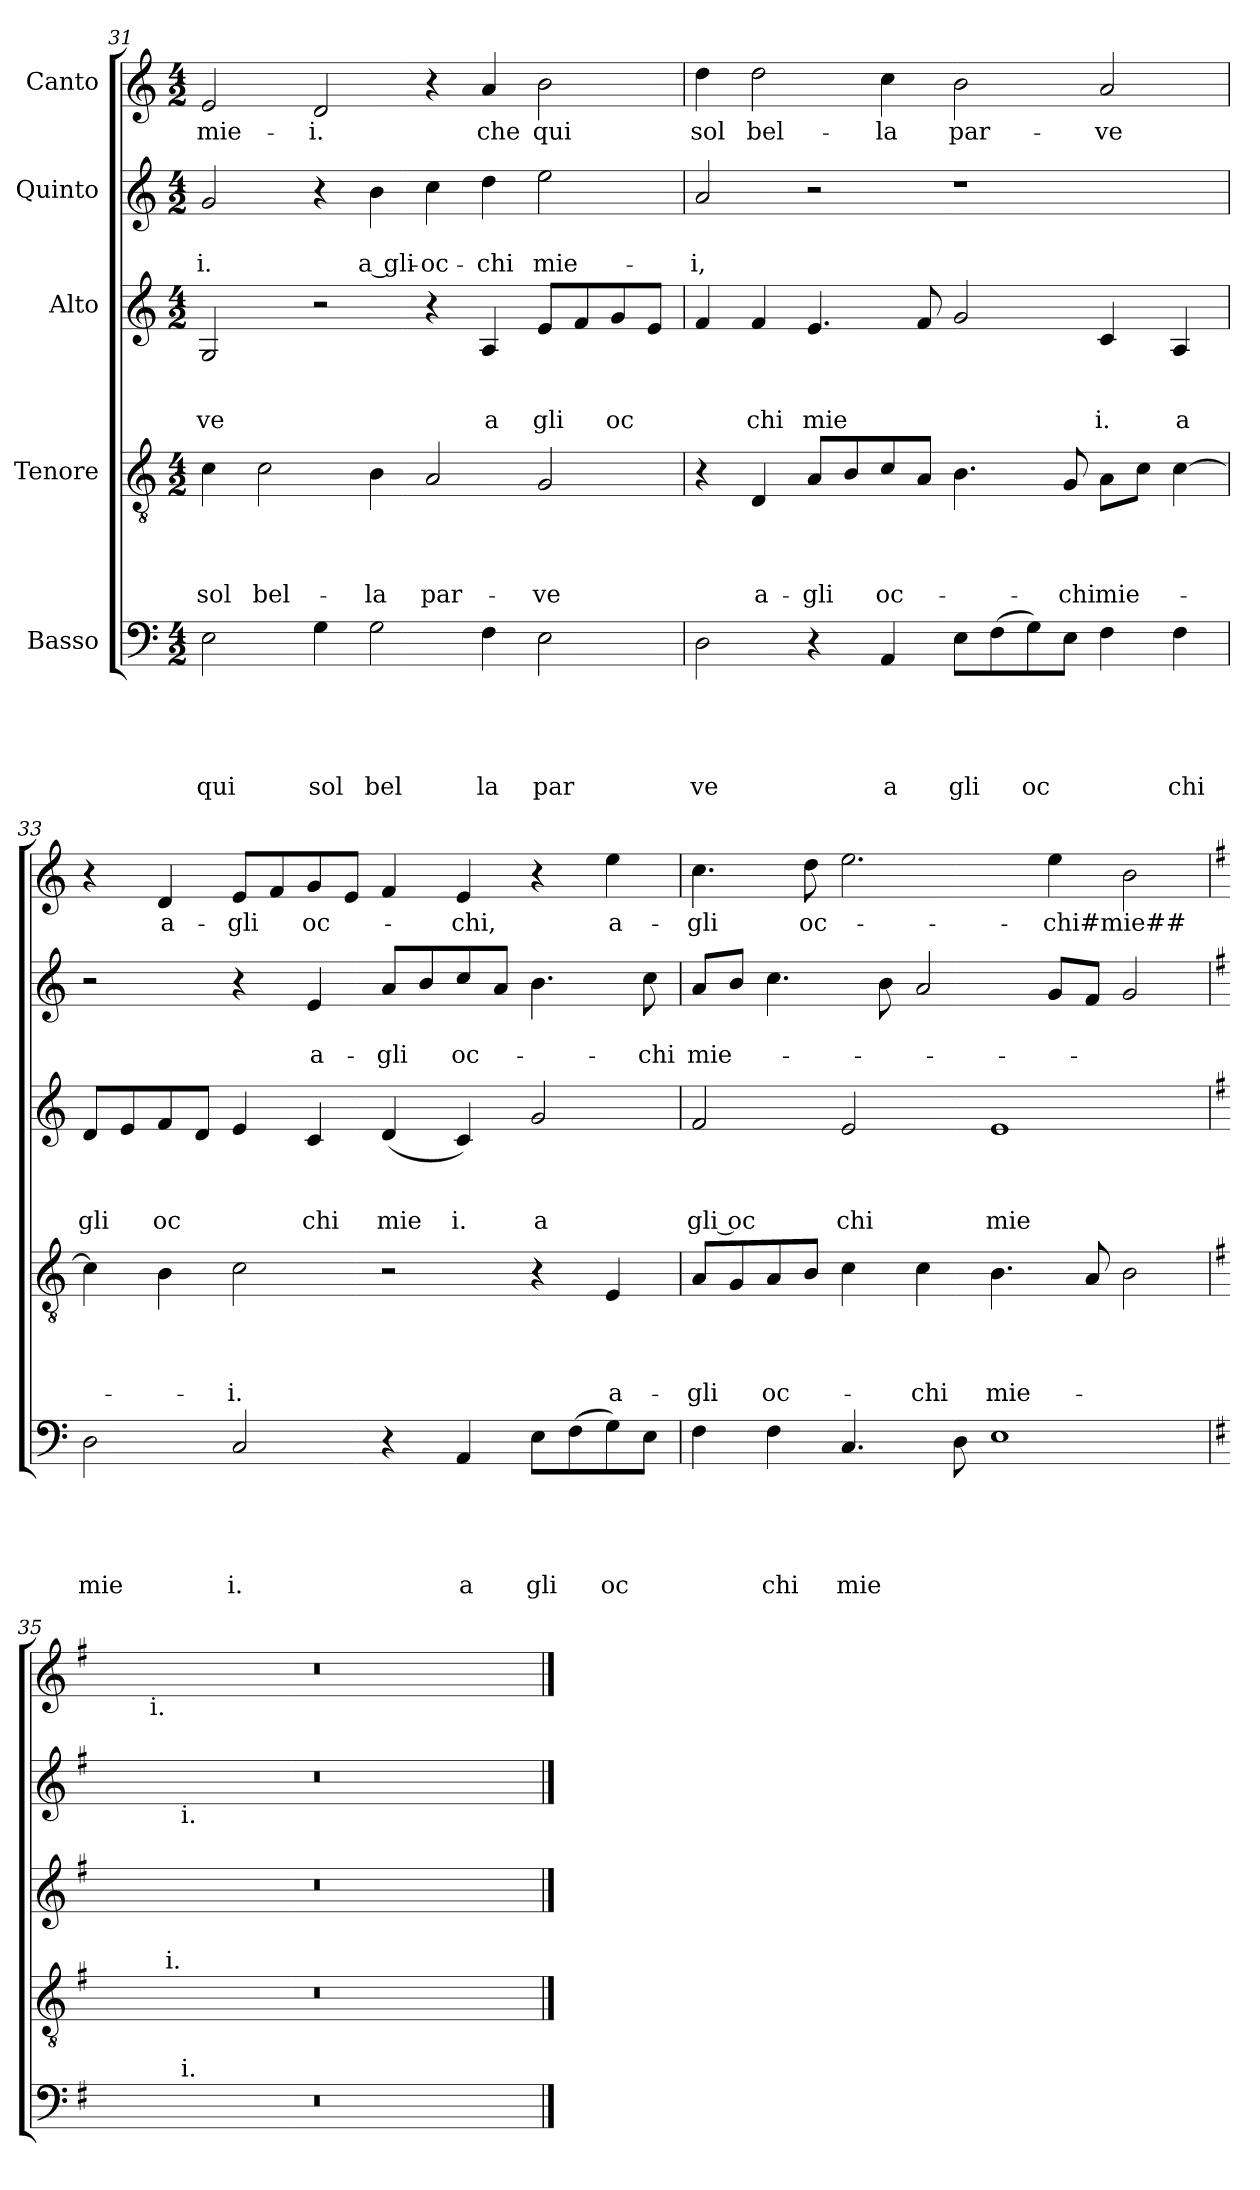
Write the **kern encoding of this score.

**kern	**text	**text	**text	**text	**text	**kern	**text	**text	**text	**text	**kern	**text	**text	**text	**kern	**text	**text	**kern	**text
*part5	*part5	*part5	*part5	*part5	*part5	*part4	*part4	*part4	*part4	*part4	*part3	*part3	*part3	*part3	*part2	*part2	*part2	*part1	*part1
*staff5	*staff5	*staff5	*staff5	*staff5	*staff5	*staff4	*staff4	*staff4	*staff4	*staff4	*staff3	*staff3	*staff3	*staff3	*staff2	*staff2	*staff2	*staff1	*staff1
*I"Basso	*	*	*	*	*	*I"Tenore	*	*	*	*	*I"Alto	*	*	*	*I"Quinto	*	*	*I"Canto	*
!!LO:PB:g=z
*clefF4	*	*	*	*	*	*clefGv2	*	*	*	*	*clefG2	*	*	*	*clefG2	*	*	*clefG2	*
*k[]	*	*	*	*	*	*k[]	*	*	*	*	*k[]	*	*	*	*k[]	*	*	*k[]	*
*C:	*	*	*	*	*	*C:	*	*	*	*	*C:	*	*	*	*C:	*	*	*C:	*
*M4/2	*	*	*	*	*	*M4/2	*	*	*	*	*M4/2	*	*	*	*M4/2	*	*	*M4/2	*
=31	=31	=31	=31	=31	=31	=31	=31	=31	=31	=31	=31	=31	=31	=31	=31	=31	=31	=31	=31
!	!	!	!	!	!LO:LY:b	!	!	!	!	!LO:LY:b	!	!	!	!LO:LY:b	!	!	!LO:LY:b	!	!LO:LY:b
2E\	.	.	.	.	qui	4c\	.	.	.	sol	2G/	.	.	-ve	2g/	.	-i.	2e/	mie-
!	!	!	!	!	!	!	!	!	!	!LO:LY:b	!	!	!	!	!	!	!	!	!
.	.	.	.	.	.	2c\	.	.	.	bel-	.	.	.	.	.	.	.	.	.
!	!	!	!	!	!LO:LY:b	!	!	!	!	!	!	!	!	!	!	!	!	!	!LO:LY:b
4G\	.	.	.	.	sol	.	.	.	.	.	2r	.	.	.	4r	.	.	2d/	-i.
!	!	!	!	!	!LO:LY:b	!	!	!	!	!LO:LY:b	!	!	!	!	!	!	!LO:LY:b	!	!
2G\	.	.	.	.	bel	4B\	.	.	.	-la	.	.	.	.	4b\	.	a gli-	.	.
!	!	!	!	!	!	!	!	!	!	!LO:LY:b	!	!	!	!	!	!	!LO:LY:b	!	!
.	.	.	.	.	.	2A/	.	.	.	par-	4r	.	.	.	4cc\	.	-oc-	4r	.
!	!	!	!	!	!LO:LY:b	!	!	!	!	!	!	!	!	!LO:LY:b	!	!	!LO:LY:b	!	!LO:LY:b
4F\	.	.	.	.	la	.	.	.	.	.	4A/	.	.	a	4dd\	.	-chi	4a/	che
!	!	!	!	!	!LO:LY:b	!	!	!	!	!LO:LY:b	!	!	!	!LO:LY:b	!	!	!LO:LY:b	!	!LO:LY:b
2E\	.	.	.	.	par	2G/	.	.	.	-ve	8e/L	.	.	gli	2ee\	.	mie-	2b\	qui
.	.	.	.	.	.	.	.	.	.	.	8f/	.	.	.	.	.	.	.	.
!	!	!	!	!	!	!	!	!	!	!	!	!	!	!LO:LY:b:rj	!	!	!	!	!
.	.	.	.	.	.	.	.	.	.	.	8g/	.	.	oc	.	.	.	.	.
.	.	.	.	.	.	.	.	.	.	.	8e/J	.	.	.	.	.	.	.	.
=32	=32	=32	=32	=32	=32	=32	=32	=32	=32	=32	=32	=32	=32	=32	=32	=32	=32	=32	=32
!	!	!	!	!	!LO:LY:b	!	!	!	!	!	!	!	!	!	!	!	!LO:LY:b	!	!LO:LY:b
2D\	.	.	.	.	ve	4r	.	.	.	.	4f/	.	.	.	2a/	.	-i,	4dd\	sol
!	!	!	!	!	!	!	!	!	!	!LO:LY:b	!	!	!	!LO:LY:b	!	!	!	!	!LO:LY:b
.	.	.	.	.	.	4D/	.	.	.	a-	4f/	.	.	chi	.	.	.	2dd\	bel-
!	!	!	!	!	!	!	!	!	!	!LO:LY:b	!	!	!	!LO:LY:b	!	!	!	!	!
4r	.	.	.	.	.	8A/L	.	.	.	-gli	4.e/	.	.	mie	2r	.	.	.	.
.	.	.	.	.	.	8B/	.	.	.	.	.	.	.	.	.	.	.	.	.
!	!	!	!	!	!LO:LY:b	!	!	!	!	!LO:LY:b:rj	!	!	!	!	!	!	!	!	!LO:LY:b
4AA/	.	.	.	.	a	8c/	.	.	.	oc-	.	.	.	.	.	.	.	4cc\	-la
.	.	.	.	.	.	8A/J	.	.	.	.	8f/	.	.	.	.	.	.	.	.
!	!	!	!	!	!LO:LY:b	!	!	!	!	!	!	!	!	!	!	!	!	!	!LO:LY:b
8E\L	.	.	.	.	gli	4.B\	.	.	.	.	2g/	.	.	.	1r	.	.	2b\	par-
(<8F\	.	.	.	.	.	.	.	.	.	.	.	.	.	.	.	.	.	.	.
!	!	!	!	!	!LO:LY:b:rj	!	!	!	!	!	!	!	!	!	!	!	!	!	!
8G\)	.	.	.	.	oc	.	.	.	.	.	.	.	.	.	.	.	.	.	.
!	!	!	!	!	!	!	!	!	!	!LO:LY:b	!	!	!	!	!	!	!	!	!
8E\J	.	.	.	.	.	8G/	.	.	.	-chi	.	.	.	.	.	.	.	.	.
!	!	!	!	!	!	!	!	!	!	!LO:LY:b	!	!	!	!LO:LY:b	!	!	!	!	!LO:LY:b
4F\	.	.	.	.	.	8A\L	.	.	.	mie-	4c/	.	.	i.	.	.	.	2a/	-ve
.	.	.	.	.	.	8c\J	.	.	.	.	.	.	.	.	.	.	.	.	.
!	!	!	!	!	!LO:LY:b	!	!	!	!	!	!	!	!	!LO:LY:b	!	!	!	!	!
4F\	.	.	.	.	chi	[>4c\	.	.	.	.	4A/	.	.	a	.	.	.	.	.
=33	=33	=33	=33	=33	=33	=33	=33	=33	=33	=33	=33	=33	=33	=33	=33	=33	=33	=33	=33
!	!	!	!	!	!LO:LY:b	!	!	!	!	!	!	!	!	!LO:LY:b	!	!	!	!	!
2D\	.	.	.	.	mie	4c\]	.	.	.	.	8d/L	.	.	gli	2r	.	.	4r	.
.	.	.	.	.	.	.	.	.	.	.	8e/	.	.	.	.	.	.	.	.
!	!	!	!	!	!	!	!	!	!	!	!	!	!	!LO:LY:b:rj	!	!	!	!	!LO:LY:b
.	.	.	.	.	.	4B\	.	.	.	.	8f/	.	.	oc	.	.	.	4d/	a-
.	.	.	.	.	.	.	.	.	.	.	8d/J	.	.	.	.	.	.	.	.
!	!	!	!	!	!LO:LY:b	!	!	!	!	!LO:LY:b	!	!	!	!	!	!	!	!	!LO:LY:b
2C/	.	.	.	.	i.	2c\	.	.	.	-i.	4e/	.	.	.	4r	.	.	8e/L	-gli
.	.	.	.	.	.	.	.	.	.	.	.	.	.	.	.	.	.	8f/	.
!	!	!	!	!	!	!	!	!	!	!	!	!	!	!LO:LY:b	!	!	!LO:LY:b	!	!LO:LY:b:rj
.	.	.	.	.	.	.	.	.	.	.	4c/	.	.	chi	4e/	.	a-	8g/	oc-
.	.	.	.	.	.	.	.	.	.	.	.	.	.	.	.	.	.	8e/J	.
!	!	!	!	!	!	!	!	!	!	!	!	!	!	!LO:LY:b	!	!	!LO:LY:b	!	!
4r	.	.	.	.	.	2r	.	.	.	.	(4d/	.	.	mie	8a/L	.	-gli	4f/	.
.	.	.	.	.	.	.	.	.	.	.	.	.	.	.	8b/	.	.	.	.
!	!	!	!	!	!LO:LY:b	!	!	!	!	!	!	!	!	!LO:LY:b	!	!	!LO:LY:b:rj	!	!LO:LY:b
4AA/	.	.	.	.	a	.	.	.	.	.	4c/)	.	.	i.	8cc/	.	oc-	4e/	-chi,
.	.	.	.	.	.	.	.	.	.	.	.	.	.	.	8a/J	.	.	.	.
!	!	!	!	!	!LO:LY:b	!	!	!	!	!	!	!	!	!LO:LY:b	!	!	!	!	!
8E\L	.	.	.	.	gli	4r	.	.	.	.	2g/	.	.	a	4.b\	.	.	4r	.
(<8F\	.	.	.	.	.	.	.	.	.	.	.	.	.	.	.	.	.	.	.
!	!	!	!	!	!LO:LY:b:rj	!	!	!	!	!LO:LY:b	!	!	!	!	!	!	!	!	!LO:LY:b
8G\)	.	.	.	.	oc	4E/	.	.	.	a-	.	.	.	.	.	.	.	4ee\	a-
!	!	!	!	!	!	!	!	!	!	!	!	!	!	!	!	!	!LO:LY:b	!	!
8E\J	.	.	.	.	.	.	.	.	.	.	.	.	.	.	8cc\	.	-chi	.	.
=34	=34	=34	=34	=34	=34	=34	=34	=34	=34	=34	=34	=34	=34	=34	=34	=34	=34	=34	=34
!	!	!	!	!	!	!	!	!	!	!LO:LY:b	!	!	!	!LO:LY:b:rj	!	!	!LO:LY:b	!	!LO:LY:b
4F\	.	.	.	.	.	8A/L	.	.	.	-gli	2f/	.	.	gli oc	8a/L	.	mie-	4.cc\	-gli
.	.	.	.	.	.	8G/	.	.	.	.	.	.	.	.	8b/J	.	.	.	.
!	!	!	!	!	!LO:LY:b	!	!	!	!	!LO:LY:b:rj	!	!	!	!	!	!	!	!	!
4F\	.	.	.	.	chi	8A/	.	.	.	oc-	.	.	.	.	4.cc\	.	.	.	.
!	!	!	!	!	!	!	!	!	!	!	!	!	!	!	!	!	!	!	!LO:LY:b:rj
.	.	.	.	.	.	8B/J	.	.	.	.	.	.	.	.	.	.	.	8dd\	oc-
!	!	!	!	!	!LO:LY:b	!	!	!	!	!	!	!	!	!LO:LY:b	!	!	!	!	!
4.C/	.	.	.	.	mie	4c\	.	.	.	.	2e/	.	.	chi	.	.	.	2.ee\	.
.	.	.	.	.	.	.	.	.	.	.	.	.	.	.	8b\	.	.	.	.
!	!	!	!	!	!	!	!	!	!	!LO:LY:b	!	!	!	!	!	!	!	!	!
.	.	.	.	.	.	4c\	.	.	.	-chi	.	.	.	.	2a/	.	.	.	.
8D\	.	.	.	.	.	.	.	.	.	.	.	.	.	.	.	.	.	.	.
!	!	!	!	!	!	!	!	!	!	!LO:LY:b	!	!	!	!LO:LY:b	!	!	!	!	!
1E	.	.	.	.	.	4.B\	.	.	.	mie-	1e	.	.	mie	.	.	.	.	.
!	!	!	!	!	!	!	!	!	!	!	!	!	!	!	!	!	!	!	!LO:LY:b:rj
.	.	.	.	.	.	.	.	.	.	.	.	.	.	.	8g/L	.	.	4ee\	-chi#mie##-
.	.	.	.	.	.	8A/	.	.	.	.	.	.	.	.	8f/J	.	.	.	.
.	.	.	.	.	.	2B\	.	.	.	.	.	.	.	.	2g/	.	.	2b\	.
=35	=35	=35	=35	=35	=35	=35	=35	=35	=35	=35	=35	=35	=35	=35	=35	=35	=35	=35	=35
*k[f#]	*	*	*	*	*	*k[f#]	*	*	*	*	*k[f#]	*	*	*	*k[f#]	*	*	*k[f#]	*
*G:	*	*	*	*	*	*G:	*	*	*	*	*G:	*	*	*	*G:	*	*	*G:	*
*^	*	*	*	*	*	*^	*	*	*	*	*	*	*	*	*^	*	*	*^	*
0r	8..ryy	.	.	.	.	.	0r	8.ryy	.	.	.	.	0r	.	.	.	0r	8..ryy	.	.	0r	8ryy	.
.	.	.	.	.	.	.	.	.	.	.	.	.	.	.	.	.	.	.	.	.	.	32ryy	.
!	!	!	!	!	!	!	!	!	!	!	!	!	!	!	!	!	!	!	!	!	!	!LO:TX:b:t=i.	!
.	.	.	.	.	.	.	.	.	.	.	.	.	.	.	.	.	.	.	.	.	.	1ryy	.
!	!	!	!	!	!	!	!	!LO:TX:a:t=i.	!	!	!	!	!	!	!	!	!	!	!	!	!	!	!
.	.	.	.	.	.	.	.	1ryy	.	.	.	.	.	.	.	.	.	.	.	.	.	.	.
!	!	!	!	!	!	!	!	!	!	!	!	!	!	!	!	!	!	!LO:TX:b:t=i.	!	!	!	!	!
!	!LO:TX:a:t=i.	!	!	!	!	!	!	!	!	!	!	!	!	!	!	!	!	!	!	!	!	!	!
.	1ryy	.	.	.	.	.	.	.	.	.	.	.	.	.	.	.	.	1ryy	.	.	.	.	.
.	.	.	.	.	.	.	.	.	.	.	.	.	.	.	.	.	.	.	.	.	.	2ryy	.
.	.	.	.	.	.	.	.	2ryy	.	.	.	.	.	.	.	.	.	.	.	.	.	.	.
.	2ryy	.	.	.	.	.	.	.	.	.	.	.	.	.	.	.	.	2ryy	.	.	.	.	.
.	.	.	.	.	.	.	.	.	.	.	.	.	.	.	.	.	.	.	.	.	.	4ryy	.
.	.	.	.	.	.	.	.	4ryy	.	.	.	.	.	.	.	.	.	.	.	.	.	.	.
.	4ryy	.	.	.	.	.	.	.	.	.	.	.	.	.	.	.	.	4ryy	.	.	.	.	.
.	.	.	.	.	.	.	.	.	.	.	.	.	.	.	.	.	.	.	.	.	.	16.ryy	.
.	.	.	.	.	.	.	.	16ryy	.	.	.	.	.	.	.	.	.	.	.	.	.	.	.
.	32ryy	.	.	.	.	.	.	.	.	.	.	.	.	.	.	.	.	32ryy	.	.	.	.	.
*v	*v	*	*	*	*	*	*	*	*	*	*	*	*	*	*	*	*v	*v	*	*	*v	*v	*
*	*	*	*	*	*	*v	*v	*	*	*	*	*	*	*	*	*	*	*	*	*
==	==	==	==	==	==	==	==	==	==	==	==	==	==	==	==	==	==	==	==
*-	*-	*-	*-	*-	*-	*-	*-	*-	*-	*-	*-	*-	*-	*-	*-	*-	*-	*-	*-
